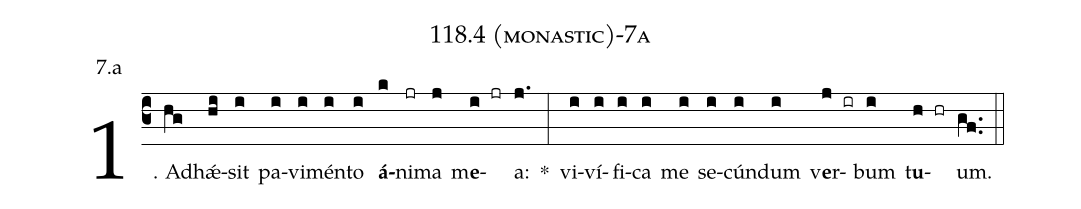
name: 118.4 (monastic)-7a;
annotation: 7.a;
%%
(c3)1. Ad(hg)hǽ(hi)sit(i) pa(i)vi(i)mén(i)to(i) <b>á</b>(k)ni(jr)ma(j) m<b>e</b>(i jr)a:(j.) *(:) vi(i)ví(i)fi(i)ca(i) me(i) se(i)cún(i)dum(i) v<b>e</b>r(j ir)bum(i) t<b>u</b>(h hr)um.(gf..) (::)
